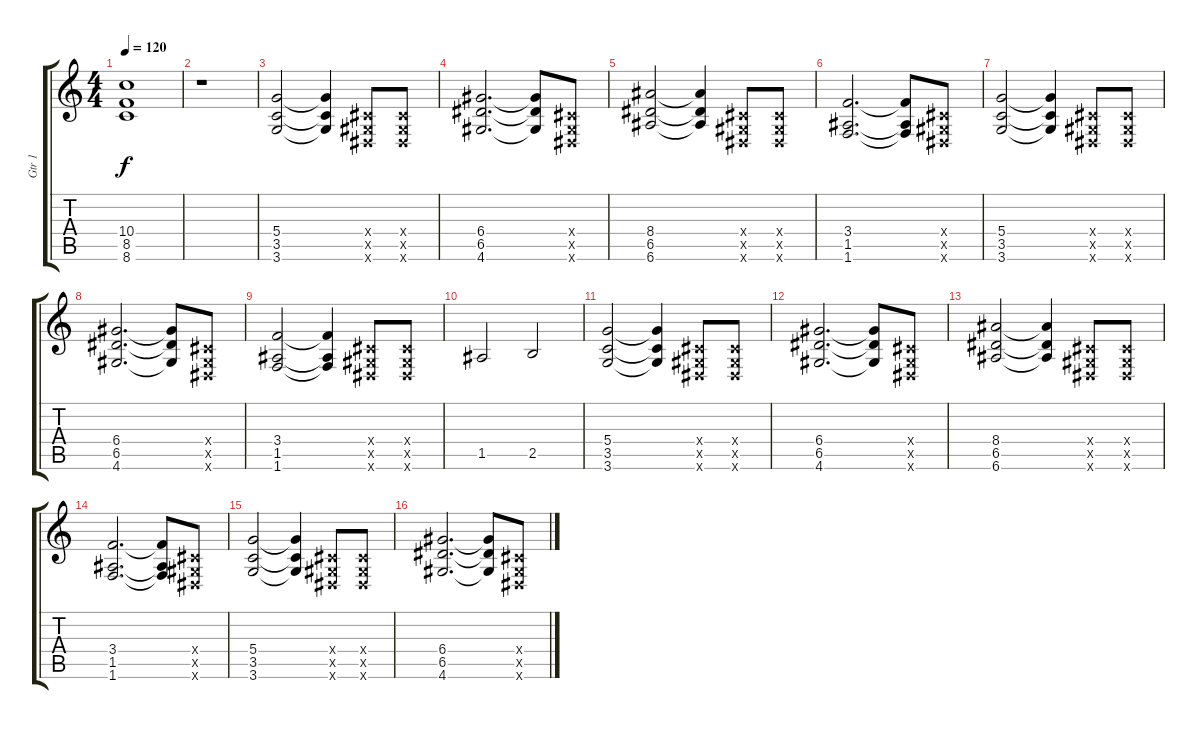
\track ("Gtr 1" "Gtr 1") {instrument distortionguitar}
\staff {score tabs}
\tuning (E4 B3 G3 D3 A2 E2) {hide}
\ts (4 4)
\tempo 120
\clef g2
\ks c
(10.4{t} 8.5{t} 8.6{t}).1{dy f} |
r.1 |
(5.4 3.5 3.6).2 (5.4{t} 3.5{t} 3.6{t}).4 (-1.4{x} -1.5{x} -1.6{x}).8 (-1.4{x} -1.5{x} -1.6{x}).8 |
(6.4 6.5 4.6).2{d} (6.4{t} 6.5{t} 4.6{t}).8 (-1.4{x} -1.5{x} -1.6{x}).8 |
(8.4 6.5 6.6).2 (8.4{t} 6.5{t} 6.6{t}).4 (-1.4{x} -1.5{x} -1.6{x}).8 (-1.4{x} -1.5{x} -1.6{x}).8 |
(3.4 1.5 1.6).2{d} (3.4{t} 1.5{t} 1.6{t}).8 (-1.4{x} -1.5{x} -1.6{x}).8 |
(5.4 3.5 3.6).2 (5.4{t} 3.5{t} 3.6{t}).4 (-1.4{x} -1.5{x} -1.6{x}).8 (-1.4{x} -1.5{x} -1.6{x}).8 |
(6.4 6.5 4.6).2{d} (6.4{t} 6.5{t} 4.6{t}).8 (-1.4{x} -1.5{x} -1.6{x}).8 |
(3.4 1.5 1.6).2 (3.4{t} 1.5{t} 1.6{t}).4 (-1.4{x} -1.5{x} -1.6{x}).8 (-1.4{x} -1.5{x} -1.6{x}).8 |
1.5.2 2.5.2 |
(5.4 3.5 3.6).2 (5.4{t} 3.5{t} 3.6{t}).4 (-1.4{x} -1.5{x} -1.6{x}).8 (-1.4{x} -1.5{x} -1.6{x}).8 |
(6.4 6.5 4.6).2{d} (6.4{t} 6.5{t} 4.6{t}).8 (-1.4{x} -1.5{x} -1.6{x}).8 |
(8.4 6.5 6.6).2 (8.4{t} 6.5{t} 6.6{t}).4 (-1.4{x} -1.5{x} -1.6{x}).8 (-1.4{x} -1.5{x} -1.6{x}).8 |
(3.4 1.5 1.6).2{d} (3.4{t} 1.5{t} 1.6{t}).8 (-1.4{x} -1.5{x} -1.6{x}).8 |
(5.4 3.5 3.6).2 (5.4{t} 3.5{t} 3.6{t}).4 (-1.4{x} -1.5{x} -1.6{x}).8 (-1.4{x} -1.5{x} -1.6{x}).8 |
(6.4 6.5 4.6).2{d} (6.4{t} 6.5{t} 4.6{t}).8 (-1.4{x} -1.5{x} -1.6{x}).8
